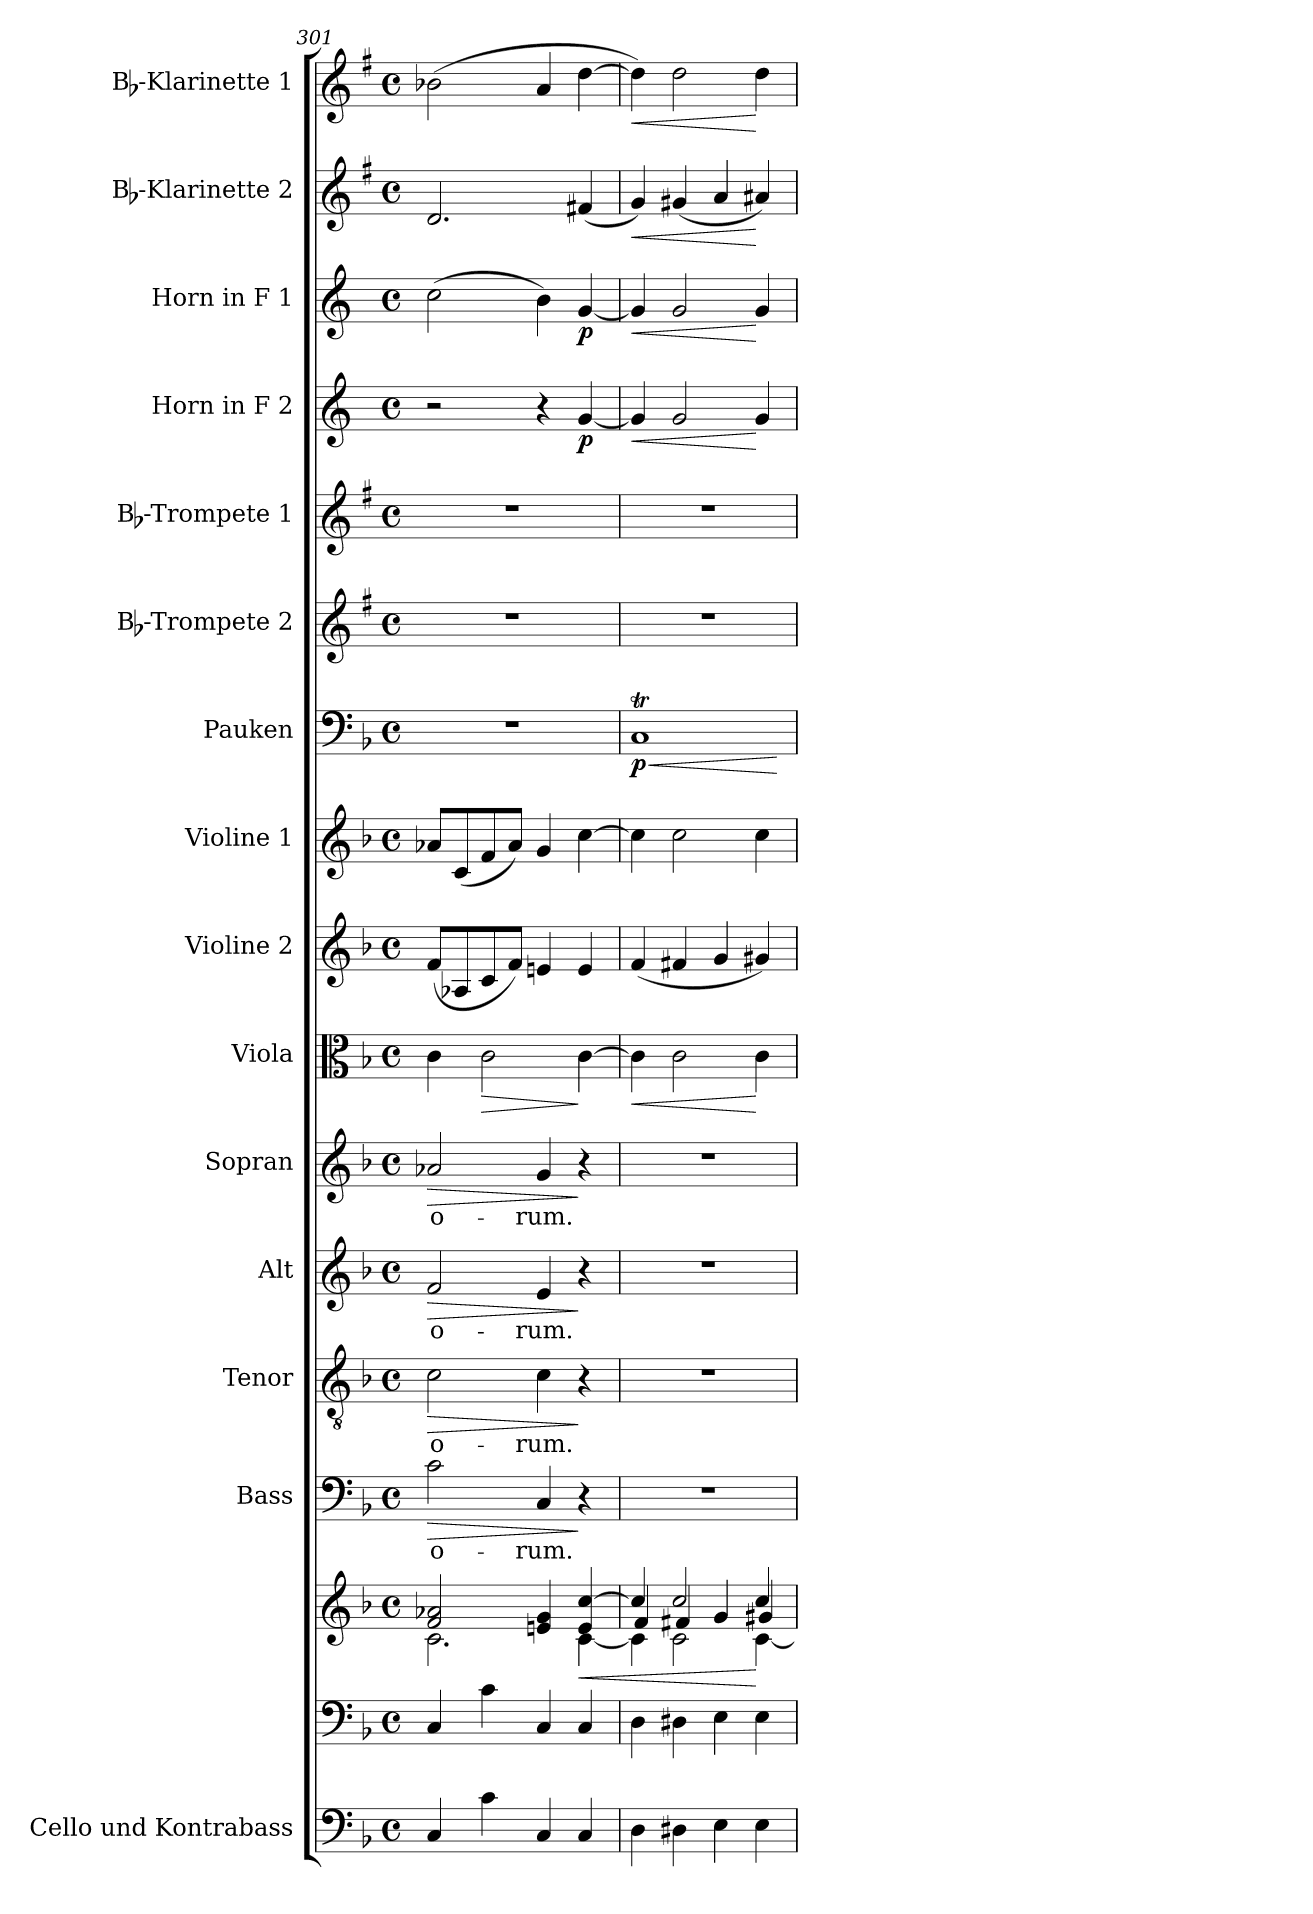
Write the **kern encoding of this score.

**kern	**kern	**kern	**dynam	**kern	**text	**dynam	**kern	**text	**dynam	**kern	**text	**dynam	**kern	**text	**dynam	**kern	**dynam	**kern	**kern	**kern	**dynam	**kern	**kern	**kern	**dynam	**kern	**dynam	**kern	**dynam	**kern	**dynam
*part16	*part15	*part15	*part15	*part14	*part14	*part14	*part13	*part13	*part13	*part12	*part12	*part12	*part11	*part11	*part11	*part10	*part10	*part9	*part8	*part7	*part7	*part6	*part5	*part4	*part4	*part3	*part3	*part2	*part2	*part1	*part1
*staff17	*staff16	*staff15	*staff15/16	*staff14	*staff14	*staff14	*staff13	*staff13	*staff13	*staff12	*staff12	*staff12	*staff11	*staff11	*staff11	*staff10	*staff10	*staff9	*staff8	*staff7	*staff7	*staff6	*staff5	*staff4	*staff4	*staff3	*staff3	*staff2	*staff2	*staff1	*staff1
*I"Cello und Kontrabass	*	*	*	*I"Bass	*	*	*I"Tenor	*	*	*I"Alt	*	*	*I"Sopran	*	*	*I"Viola	*	*I"Violine 2	*I"Violine 1	*I"Pauken	*	*I"Bb-Trompete 2	*I"Bb-Trompete 1	*I"Horn in F 2	*	*I"Horn in F 1	*	*I"Bb-Klarinette 2	*	*I"Bb-Klarinette 1	*
*I'Kb.	*	*	*	*I'B.	*	*	*I'T.	*	*	*I'A.	*	*	*I'S.	*	*	*I'Vla.	*	*I'Vl. 2	*I'Vl. 1	*I'Pk.	*	*I'Bb Trp. 2	*I'Bb Trp. 1	*	*	*	*	*I'Bb Kl. 2	*	*I'Bb Kl. 1	*
*clefF4	*clefF4	*clefG2	*	*clefF4	*	*	*clefGv2	*	*	*clefG2	*	*	*clefG2	*	*	*clefC3	*	*clefG2	*clefG2	*clefF4	*	*clefG2	*clefG2	*clefG2	*	*clefG2	*	*clefG2	*	*clefG2	*
*ITrd7c12	*	*	*	*	*	*	*	*	*	*	*	*	*	*	*	*	*	*	*	*	*	*ITrd1c2	*ITrd1c2	*ITrd4c7	*	*ITrd4c7	*	*ITrd1c2	*	*ITrd1c2	*
*k[b-]	*k[b-]	*k[b-]	*	*k[b-]	*	*	*k[b-]	*	*	*k[b-]	*	*	*k[b-]	*	*	*k[b-]	*	*k[b-]	*k[b-]	*k[b-]	*	*k[b-]	*k[b-]	*k[b-]	*	*k[b-]	*	*k[b-]	*	*k[b-]	*
*F:	*F:	*F:	*	*F:	*	*	*F:	*	*	*F:	*	*	*F:	*	*	*F:	*	*F:	*F:	*F:	*	*F:	*F:	*F:	*	*F:	*	*F:	*	*F:	*
*M4/4	*M4/4	*M4/4	*	*M4/4	*	*	*M4/4	*	*	*M4/4	*	*	*M4/4	*	*	*M4/4	*	*M4/4	*M4/4	*M4/4	*	*M4/4	*M4/4	*M4/4	*	*M4/4	*	*M4/4	*	*M4/4	*
*met(c)	*met(c)	*met(c)	*	*met(c)	*	*	*met(c)	*	*	*met(c)	*	*	*met(c)	*	*	*met(c)	*	*met(c)	*met(c)	*met(c)	*	*met(c)	*met(c)	*met(c)	*	*met(c)	*	*met(c)	*	*met(c)	*
=301	=301	=301	=301	=301	=301	=301	=301	=301	=301	=301	=301	=301	=301	=301	=301	=301	=301	=301	=301	=301	=301	=301	=301	=301	=301	=301	=301	=301	=301	=301	=301
*	*	*^	*	*	*	*	*	*	*	*	*	*	*	*	*	*	*	*	*	*	*	*	*	*	*	*	*	*	*	*	*
!	!	!	!	!	!	!LO:LY:b	!LO:HP:b	!	!LO:LY:b	!LO:HP:b	!	!LO:LY:b	!LO:HP:b	!	!LO:LY:b	!LO:HP:b	!	!	!	!	!	!	!	!	!	!	!	!	!	!	!	!
4CC/	4C/	2f/ 2a-X/	2.c\	.	2c\	-o-	>	2c\	-o-	>	2f/	-o-	>	2a-X/	-o-	>	4c\	.	(<8f/L	8a-X/L	1r	.	1r	1r	2r	.	(>2f\	.	2.c/	.	(>2a-X\	.
.	.	.	.	.	.	.	.	.	.	.	.	.	.	.	.	.	.	.	8A-X/	(<8c/	.	.	.	.	.	.	.	.	.	.	.	.
!	!	!	!	!	!	!	!	!	!	!	!	!	!	!	!	!	!	!LO:HP:b	!	!	!	!	!	!	!	!	!	!	!	!	!	!
4C\	4c\	.	.	.	.	.	.	.	.	.	.	.	.	.	.	.	2c\	>	8c/	8f/	.	.	.	.	.	.	.	.	.	.	.	.
.	.	.	.	.	.	.	.	.	.	.	.	.	.	.	.	.	.	.	8f/J)	8a-/J)	.	.	.	.	.	.	.	.	.	.	.	.
!	!	!	!	!	!	!LO:LY:b	!	!	!LO:LY:b	!	!	!LO:LY:b	!	!	!LO:LY:b	!	!	!	!	!	!	!	!	!	!	!	!	!	!	!	!	!
4CC/	4C/	4en/ 4g/	.	.	4C/	-rum.	.	4c\	-rum.	.	4e/	-rum.	.	4g/	-rum.	.	.	.	4en/	4g/	.	.	.	.	4r	.	4e\)	.	.	.	4g/	.
!	!	!	!	!LO:HP:b	!	!	!	!	!	!	!	!	!	!	!	!	!	!	!	!	!	!	!	!	!	!LO:DY:b	!	!LO:DY:b	!	!	!	!
4CC/	4C/	4e/ [>4cc/	[<4c\	<	4r	.	]	4r	.	]	4r	.	]	4r	.	]	[4c\	]	4e/	[4cc\	.	.	.	.	[4c/	p	[4c/	p	(<4en/	.	[4cc\	.
=302	=302	=302	=302	=302	=302	=302	=302	=302	=302	=302	=302	=302	=302	=302	=302	=302	=302	=302	=302	=302	=302	=302	=302	=302	=302	=302	=302	=302	=302	=302	=302	=302
*	*	*	*^	*	*	*	*	*	*	*	*	*	*	*	*	*	*	*	*	*	*	*	*	*	*	*	*	*	*	*	*	*
!	!	!	!	!	!	!	!	!	!	!	!	!	!	!	!	!	!	!	!LO:HP:b	!	!	!	!LO:HP:b	!	!	!	!LO:HP:b	!	!LO:HP:b	!	!LO:HP:b	!	!LO:HP:b
!	!	!	!	!	!	!	!	!	!	!	!	!	!	!	!	!	!	!	!	!	!	!	!LO:DY:n=1:b	!	!	!	!	!	!	!	!	!	!
4DD\	4D\	4cc/]	4c\]	4f/	.	1r	.	.	1r	.	.	1r	.	.	1r	.	.	4c\]	<	(<4f/	4cc\]	1CT	< p	1r	1r	4c/]	<	4c/]	<	4f/)	<	4cc\])	<
4DD#X\	4D#X\	2cc/	2c\	4f#X/	.	.	.	.	.	.	.	.	.	.	.	.	.	2c\	.	4f#X/	2cc\	.	.	.	.	2c/	.	2c/	.	(<4f#X/	.	2cc\	.
4EE\	4E\	.	.	4g/	.	.	.	.	.	.	.	.	.	.	.	.	.	.	.	4g/	.	.	.	.	.	.	.	.	.	4g/	.	.	.
4EE\	4E\	4cc/	[<4c\	4g#X/	[	.	.	.	.	.	.	.	.	.	.	.	.	4c\	[	4g#X/)	4cc\	.	.	.	.	4c/	[	4c/	[	4g#X/)	[	4cc\	[
*	*	*v	*v	*v	*	*	*	*	*	*	*	*	*	*	*	*	*	*	*	*	*	*	*	*	*	*	*	*	*	*	*	*	*
.	.	.	.	.	.	.	.	.	.	.	.	.	.	.	.	.	.	.	.	.	[	.	.	.	.	.	.	.	.	.	.
=	=	=	=	=	=	=	=	=	=	=	=	=	=	=	=	=	=	=	=	=	=	=	=	=	=	=	=	=	=	=	=
*-	*-	*-	*-	*-	*-	*-	*-	*-	*-	*-	*-	*-	*-	*-	*-	*-	*-	*-	*-	*-	*-	*-	*-	*-	*-	*-	*-	*-	*-	*-	*-
